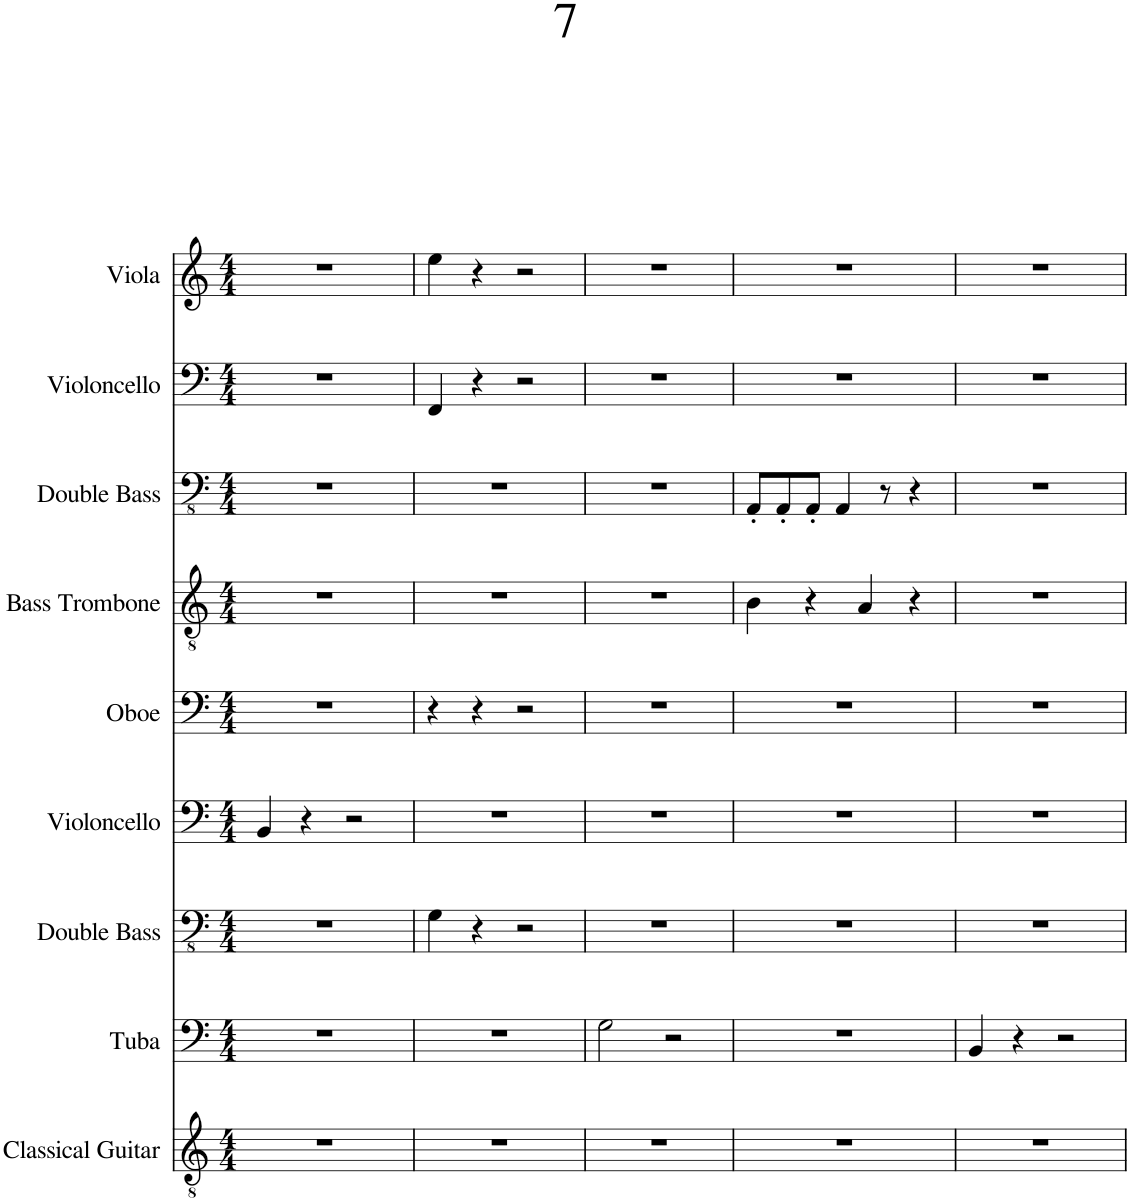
**kern	**kern	**kern	**kern	**kern	**kern	**kern	**kern	**kern
*part9	*part8	*part7	*part6	*part5	*part4	*part3	*part2	*part1
*staff9	*staff8	*staff7	*staff6	*staff5	*staff4	*staff3	*staff2	*staff1
*I"Classical Guitar	*I"Tuba	*I"Double Bass	*I"Violoncello	*I"Oboe	*I"Bass Trombone	*I"Double Bass	*I"Violoncello	*I"Viola
*I'Guit.	*I'Tba.	*I'Db.	*I'Vc.	*I'Ob.	*I'B. Tbn.	*I'Db.	*I'Vc.	*I'Vla.
*clefGv2	*clefF4	*clefFv4	*clefF4	*clefF4	*clefGv2	*clefFv4	*clefF4	*clefG2
*	*	*Trd7c12	*	*Trd-14c-24	*	*Trd7c12	*	*
*k[]	*k[]	*k[]	*k[]	*k[]	*k[]	*k[]	*k[]	*k[]
*M4/4	*M4/4	*M4/4	*M4/4	*M4/4	*M4/4	*M4/4	*M4/4	*M4/4
=1	=1	=1	=1	=1	=1	=1	=1	=1
1r	1r	1r	4BB/	1r	1r	1r	1r	1r
.	.	.	4r	.	.	.	.	.
.	.	.	2r	.	.	.	.	.
=2	=2	=2	=2	=2	=2	=2	=2	=2
1r	1r	4GG\	1r	4r	1r	1r	4FF/	4ee\
.	.	4r	.	4r	.	.	4r	4r
.	.	2r	.	2r	.	.	2r	2r
=3	=3	=3	=3	=3	=3	=3	=3	=3
1r	2G\	1r	1r	1r	1r	1r	1r	1r
.	2r	.	.	.	.	.	.	.
=4	=4	=4	=4	=4	=4	=4	=4	=4
1r	1r	1r	1r	1r	4B\	8AAA'/L	1r	1r
.	.	.	.	.	.	8AAA'/	.	.
.	.	.	.	.	4r	8AAA'/J	.	.
.	.	.	.	.	.	4AAA/	.	.
.	.	.	.	.	4A/	.	.	.
.	.	.	.	.	.	8r	.	.
.	.	.	.	.	4r	4r	.	.
=5	=5	=5	=5	=5	=5	=5	=5	=5
1r	4BB/	1r	1r	1r	1r	1r	1r	1r
.	4r	.	.	.	.	.	.	.
.	2r	.	.	.	.	.	.	.
=	=	=	=	=	=	=	=	=
*-	*-	*-	*-	*-	*-	*-	*-	*-
